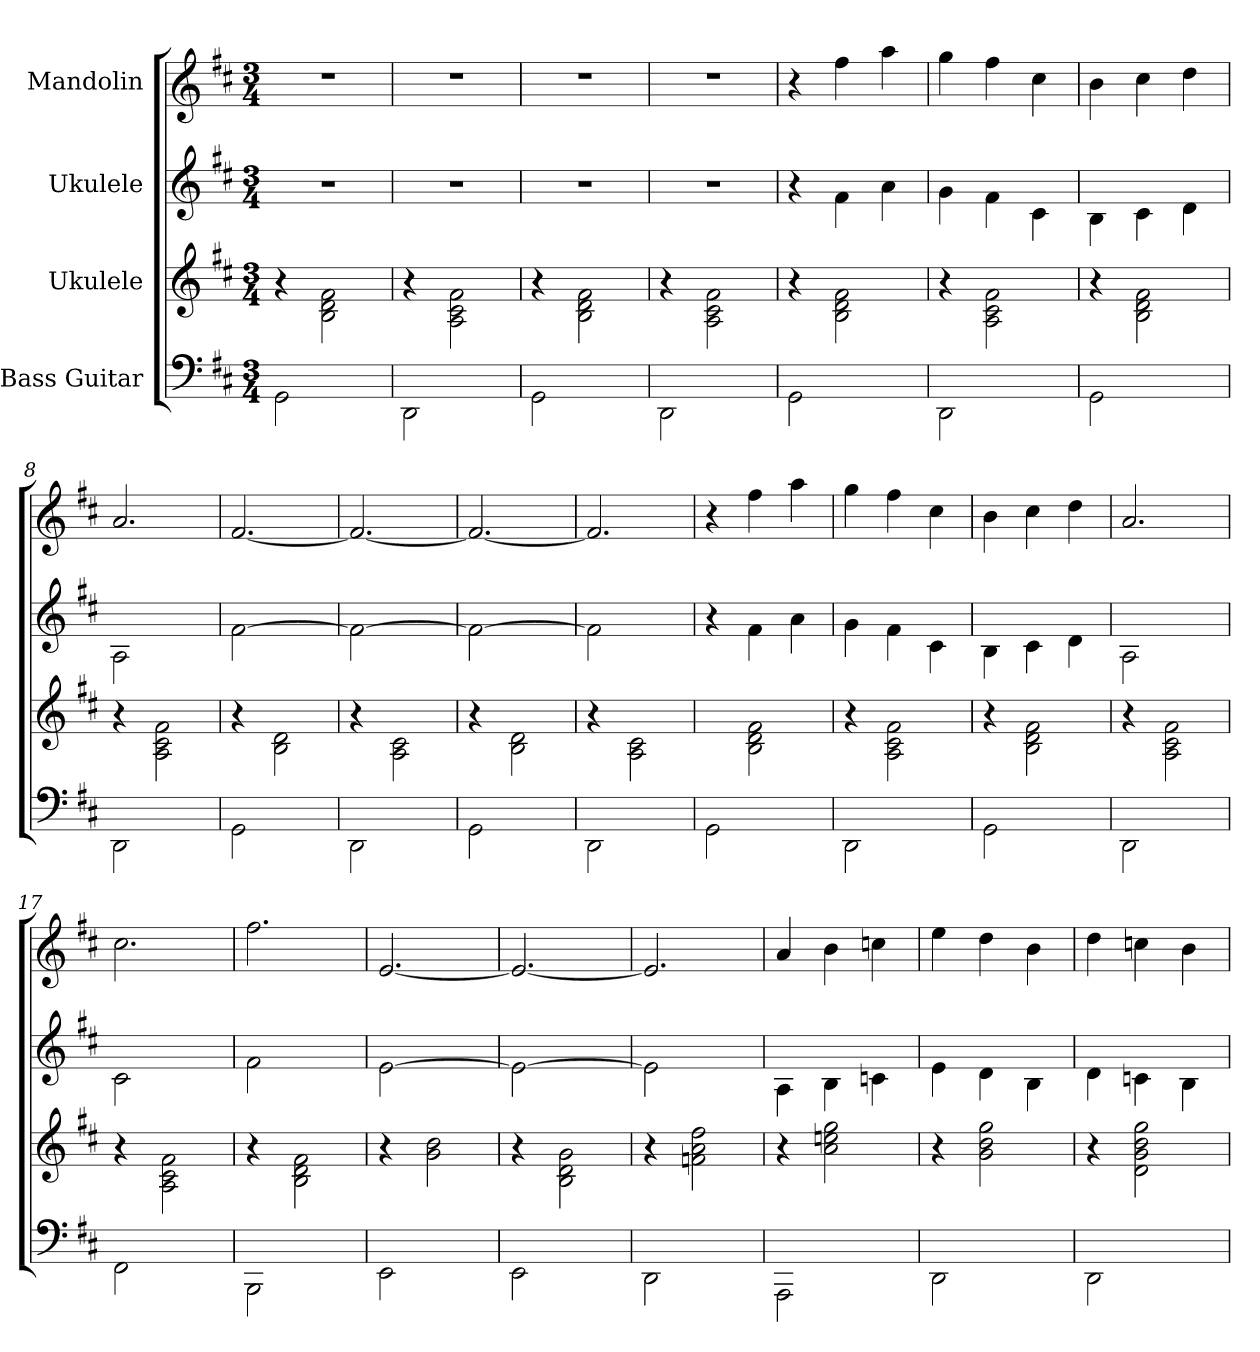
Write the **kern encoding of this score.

**kern	**kern	**kern	**kern
*part4	*part3	*part2	*part1
*staff4	*staff3	*staff2	*staff1
*I"Bass Guitar	*I"Ukulele	*I"Ukulele	*I"Mandolin
*stria4	*stria4	*stria4	*
*	*	*	*clefG2
*k[f#c#]	*k[f#c#]	*k[f#c#]	*k[f#c#]
*D:	*D:	*D:	*D:
*M3/4	*M3/4	*M3/4	*M3/4
=1	=1	=1	=1
!LO:N:vis=2	!	!	!
2.GGi\	4r	2.r	2.r
.	2Bj\ 2dj\ 2f#j\	.	.
=2	=2	=2	=2
!LO:N:vis=2	!	!	!
2.DDi\	4r	2.r	2.r
.	2Aj\ 2c#j\ 2f#j\	.	.
=3	=3	=3	=3
!LO:N:vis=2	!	!	!
2.GGi\	4r	2.r	2.r
.	2Bj\ 2dj\ 2f#j\	.	.
=4	=4	=4	=4
!LO:N:vis=2	!	!	!
2.DDi\	4r	2.r	2.r
.	2Aj\ 2c#j\ 2f#j\	.	.
=5	=5	=5	=5
!LO:N:vis=2	!	!	!
*	*^	*	*
2.GGi\	4r	4ryy	4r	4r
.	2Bj\ 2dj\ 2f#j\	2ryy	4f#Z\	4ff#V\
.	.	.	4aZ\	4aaV\
=6	=6	=6	=6	=6
!LO:N:vis=2	!	!	!	!
2.DDi\	4r	4ryy	4gZ\	4ggV\
.	2Aj\ 2c#j\ 2f#j\	2ryy	4f#Z\	4ff#V\
.	.	.	4c#Z\	4cc#V\
*	*v	*v	*	*
=7	=7	=7	=7
!LO:N:vis=2	!	!	!
2.GGi\	4r	4BZ\	4bV\
.	2Bj\ 2dj\ 2f#j\	4c#Z\	4cc#V\
.	.	4dZ\	4ddV\
!!LO:LB:g=z
=8	=8	=8	=8
!LO:N:vis=2	!	!LO:N:vis=2	!
2.DDi\	4r	2.AZ\	2.aV/
.	2Aj\ 2c#j\ 2f#j\	.	.
=9	=9	=9	=9
!LO:N:vis=2	!	!LO:N:vis=2	!
2.GGi\	4r	[2.f#Z\	[2.f#V/
.	2Bj\ 2dj\	.	.
=10	=10	=10	=10
!LO:N:vis=2	!	!LO:N:vis=2	!
2.DDi\	4r	2.f#Z\_	2.f#V/_
.	2Aj\ 2c#j\	.	.
=11	=11	=11	=11
!LO:N:vis=2	!	!LO:N:vis=2	!
2.GGi\	4r	2.f#Z\_	2.f#V/_
.	2Bj\ 2dj\	.	.
=12	=12	=12	=12
!LO:N:vis=2	!	!LO:N:vis=2	!
2.DDi\	4r	2.f#Z\]	2.f#V/]
.	2Aj\ 2c#j\	.	.
=13	=13	=13	=13
!LO:N:vis=2	!	!	!
*	*^	*	*
2.GGi\	4ryy	4ryy	4r	4r
.	2Bj\ 2dj\ 2f#j\	2ryy	4f#Z\	4ff#V\
.	.	.	4aZ\	4aaV\
*	*v	*v	*	*
=14	=14	=14	=14
!LO:N:vis=2	!	!	!
2.DDi\	4r	4gZ\	4ggV\
.	2Aj\ 2c#j\ 2f#j\	4f#Z\	4ff#V\
.	.	4c#Z\	4cc#V\
=15	=15	=15	=15
!LO:N:vis=2	!	!	!
2.GGi\	4r	4BZ\	4bV\
.	2Bj\ 2dj\ 2f#j\	4c#Z\	4cc#V\
.	.	4dZ\	4ddV\
=16	=16	=16	=16
!LO:N:vis=2	!	!LO:N:vis=2	!
*	*^	*	*
2.DDi\	4r	4ryy	2.AZ\	2.aV/
.	2Aj\ 2c#j\ 2f#j\	2ryy	.	.
=17	=17	=17	=17	=17
!LO:N:vis=2	!	!	!LO:N:vis=2	!
2.FF#i\	4r	4ryy	2.c#Z\	2.cc#V\
.	2Aj\ 2c#j\ 2f#j\	2ryy	.	.
=18	=18	=18	=18	=18
!LO:N:vis=2	!	!	!LO:N:vis=2	!
*	*v	*v	*	*
2.BBBi\	4r	2.f#Z\	2.ff#V\
.	2Bj\ 2dj\ 2f#j\	.	.
!!LO:LB:g=z
=19	=19	=19	=19
!LO:N:vis=2	!	!LO:N:vis=2	!
2.EEi\	4r	[2.eZ\	[2.eV/
.	2gj\ 2bj\	.	.
=20	=20	=20	=20
!LO:N:vis=2	!	!LO:N:vis=2	!
2.EEi\	4r	2.eZ\_	2.eV/_
.	2Bj\ 2dj\ 2gj\	.	.
=21	=21	=21	=21
!LO:N:vis=2	!	!LO:N:vis=2	!
2.DDi\	4r	2.eZ\]	2.eV/]
.	2fj\ 2aj\ 2ddj\	.	.
=22	=22	=22	=22
!LO:N:vis=2	!	!	!
2.AAAi\	4r	4AZ\	4aV/
.	2aj\ 2ccj\ 2eej\	4BZ\	4bV\
.	.	4cZ\	4ccnV\
=23	=23	=23	=23
!LO:N:vis=2	!	!	!
2.DDi\	4r	4eZ\	4eeV\
.	2gj\ 2bj\ 2eej\	4dZ\	4ddV\
.	.	4BZ\	4bV\
=24	=24	=24	=24
!LO:N:vis=2	!	!	!
2.DDi\	4r	4dZ\	4ddV\
.	2dj\ 2gj\ 2bj\ 2eej\	4cZ\	4ccnV\
.	.	4BZ\	4bV\
=	=	=	=
*-	*-	*-	*-
